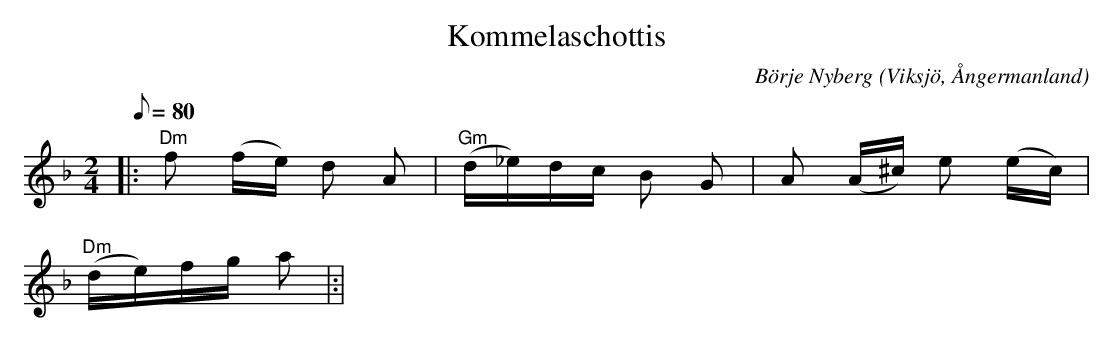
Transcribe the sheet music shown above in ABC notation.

X:1
T:Kommelaschottis
C:Börje Nyberg
O:Viksjö, Ångermanland
M:2/4
L:1/8
Q:80
K:Dm
|: "Dm"f (f/2e/2) d A | "Gm"(d/2_e/2)d/2c/2 B G | A (A/2^c/2) e (e/2c/2) |
 "Dm"(d/2e/2)f/2g/2 2a |:|
